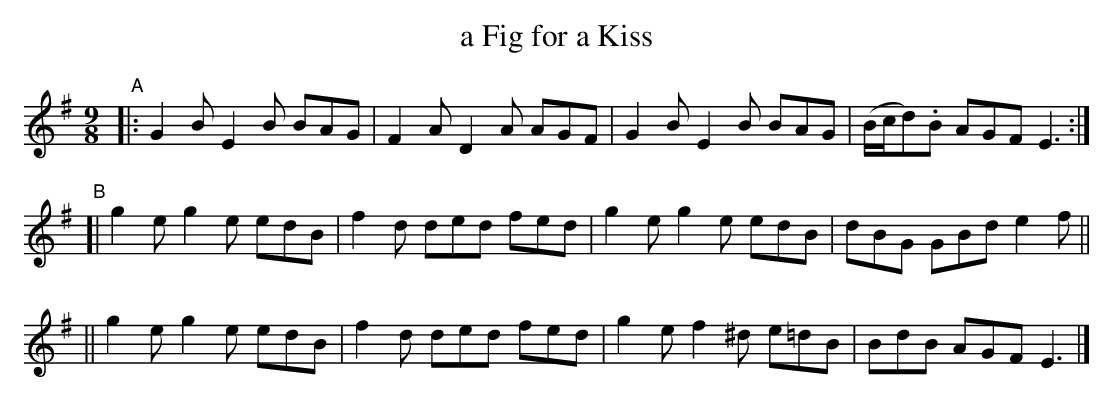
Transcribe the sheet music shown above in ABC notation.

X:1
T: a Fig for a Kiss
M: 9/8
K: Em
"^A"\
|: G2B E2B BAG | F2A D2A AGF | G2B E2B BAG | (B/c/d).B AGF E3 :|
"^B"\
[| g2e g2e edB | f2d ded fed | g2e g2e edB | dBG GBd e2f ||
|| g2e g2e edB | f2d ded fed | g2e f2^d e=dB | BdB AGF E3 |]
